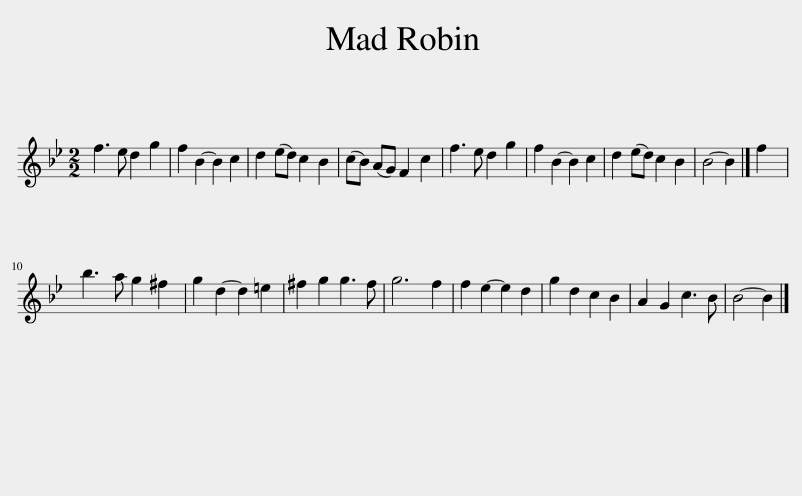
X:1
L:1/8
M:2/2
I:linebreak $
K:Bb
V:1 treble
V:1
 f3 e d2 g2 | f2 B2- B2 c2 | d2 (ed) c2 B2 | (cB) (AG) F2 c2 | f3 e d2 g2 | %5
 f2 B2- B2 c2 | d2 (ed) c2 B2 | B4- B2 |] f2 |$ b3 a g2 ^f2 | %10
 g2 d2- d2 =e2 | ^f2 g2 g3 f | g6 f2 | f2 e2- e2 d2 | g2 d2 c2 B2 | %15
 A2 G2 c3 B | B4- B2 |] %17
